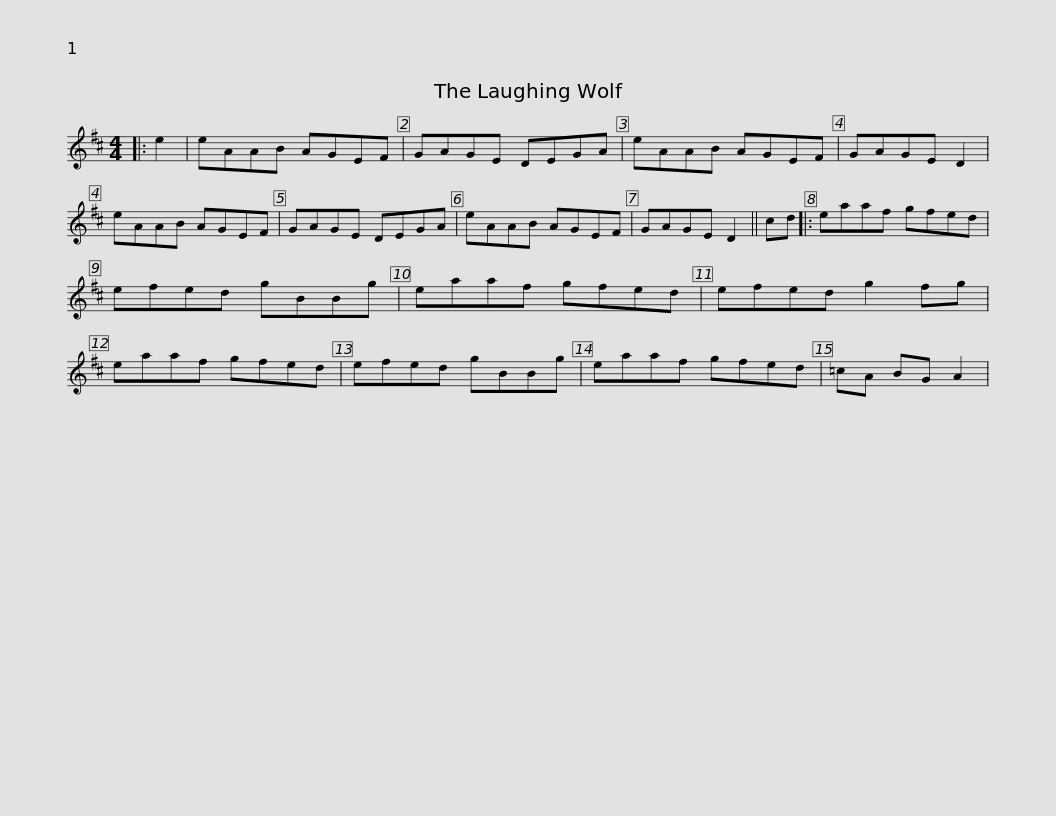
X:1
L:1/8
M:4/4
I:linebreak $
K:D
V:1 treble
V:1
|: e2 | eAAB AGEF | GAGE DEGA | eAAB AGEF | GAGE D2 | %5
 eAAB AGEF |$ GAGE DEGA | eAAB AGEF | GAGE D2 || cd |: %10
 eaaf gfed | efed gBBg |$ eaaf gfed | efed g2 fg | eaaf gfed | %15
 efed gBBg | eaaf gfed | =cA BG A2 | %18
